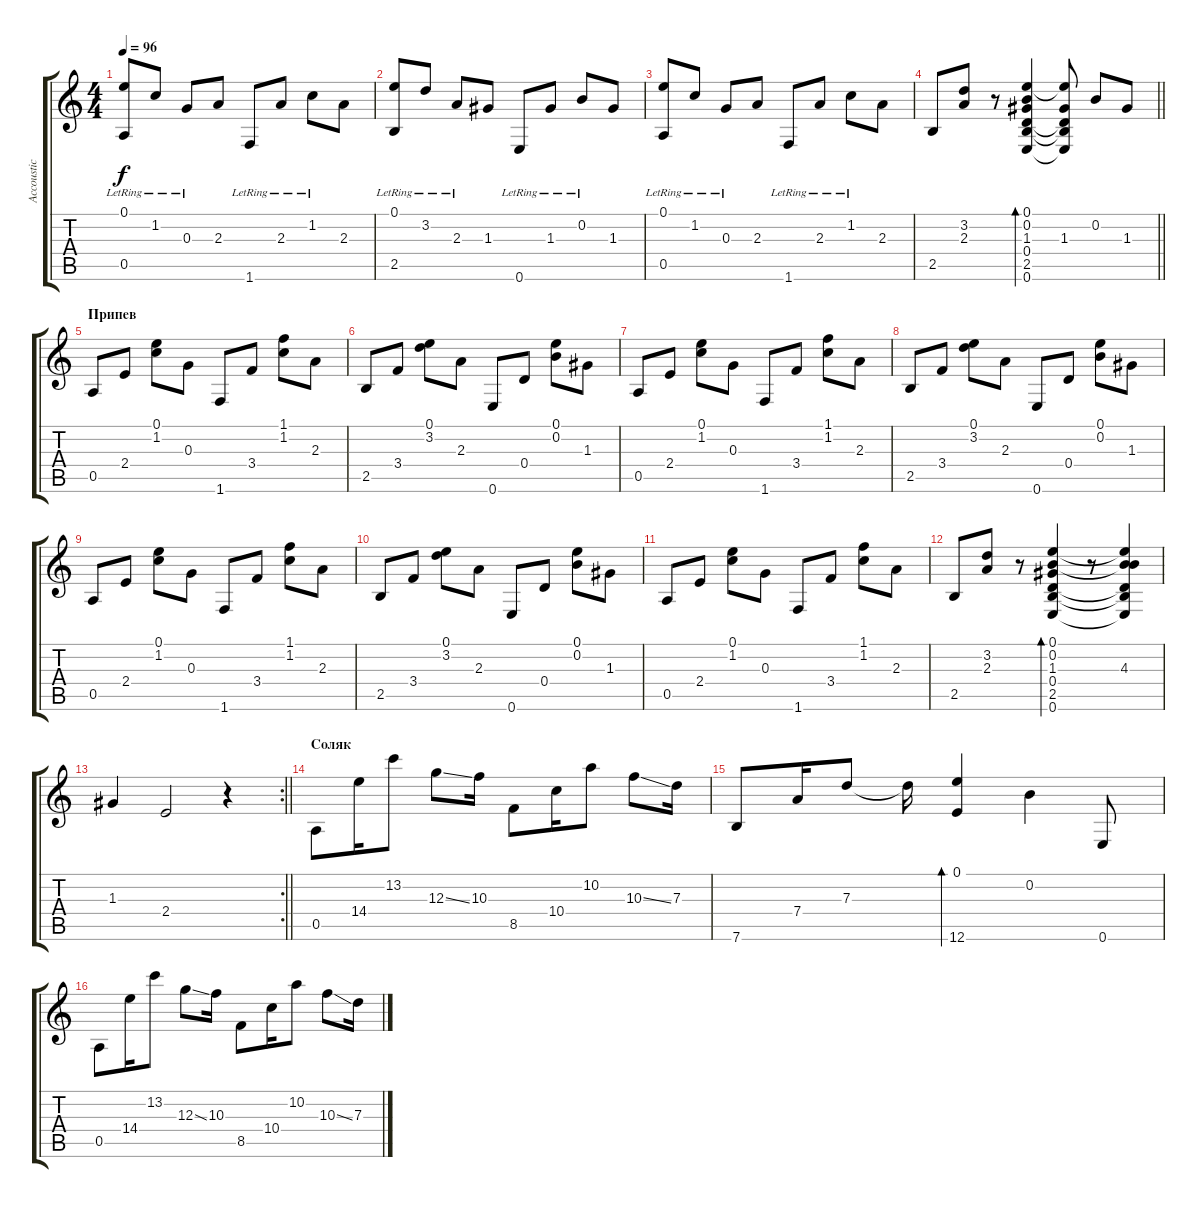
\track ("Accoustic А " "Accoustic ") {instrument acousticguitarsteel}
\staff {score tabs}
\tuning (E4 B3 G3 D3 A2 E2) {hide}
\ts (4 4)
\tempo 96
\clef g2
\ks c
(0.1{lr} 0.5{lr}).8{dy f} 1.2{lr}.8 0.3{lr}.8 2.3.8 1.6{lr}.8 2.3{lr}.8 1.2{lr}.8 2.3.8 |
(0.1{lr} 2.5{lr}).8 3.2{lr}.8 2.3{lr}.8 1.3.8 0.6{lr}.8 1.3{lr}.8 0.2{lr}.8 1.3.8 |
(0.1{lr} 0.5{lr}).8 1.2{lr}.8 0.3{lr}.8 2.3.8 1.6{lr}.8 2.3{lr}.8 1.2{lr}.8 2.3.8 |
\barLineRight lightlight
2.5.8 (3.2 2.3).8 r.8 (0.1 0.2 1.3 0.4 2.5 0.6).4{bd 60} (0.1{t} 1.3 0.4{t} 2.5{t} 0.6{t}).8 0.2.8 1.3.8 |
\section ("" "Припев ")
0.5.8 2.4.8 (0.1 1.2).8 0.3.8 1.6.8 3.4.8 (1.1 1.2).8 2.3.8 |
2.5.8 3.4.8 (0.1 3.2).8 2.3.8 0.6.8 0.4.8 (0.1 0.2).8 1.3.8 |
0.5.8 2.4.8 (0.1 1.2).8 0.3.8 1.6.8 3.4.8 (1.1 1.2).8 2.3.8 |
2.5.8 3.4.8 (0.1 3.2).8 2.3.8 0.6.8 0.4.8 (0.1 0.2).8 1.3.8 |
0.5.8 2.4.8 (0.1 1.2).8 0.3.8 1.6.8 3.4.8 (1.1 1.2).8 2.3.8 |
2.5.8 3.4.8 (0.1 3.2).8 2.3.8 0.6.8 0.4.8 (0.1 0.2).8 1.3.8 |
0.5.8 2.4.8 (0.1 1.2).8 0.3.8 1.6.8 3.4.8 (1.1 1.2).8 2.3.8 |
2.5.8 (3.2 2.3).8 r.8 (0.1 0.2 1.3 0.4 2.5 0.6).4{bd 60} r.8 (0.1{t} 0.2{t} 4.3 0.4{t} 2.5{t} 0.6{t}).4 |
\rc 2
\barLineRight lightlight
1.3.4 2.4.2 r.4 |
\section ("" "Соляк ")
0.5.8 14.4.16 13.2.8 12.3{ss}.8 10.3.16 8.5.8 10.4.16 10.2.8 10.3{ss}.8 7.3.16 |
7.6.8 7.4.16 7.3.8 7.3{t}.16 (0.1 12.6).4{bd 60} 0.2.4 0.6.8 |
0.5.8 14.4.16 13.2.8 12.3{ss}.8 10.3.16 8.5.8 10.4.16 10.2.8 10.3{ss}.8 7.3.16
